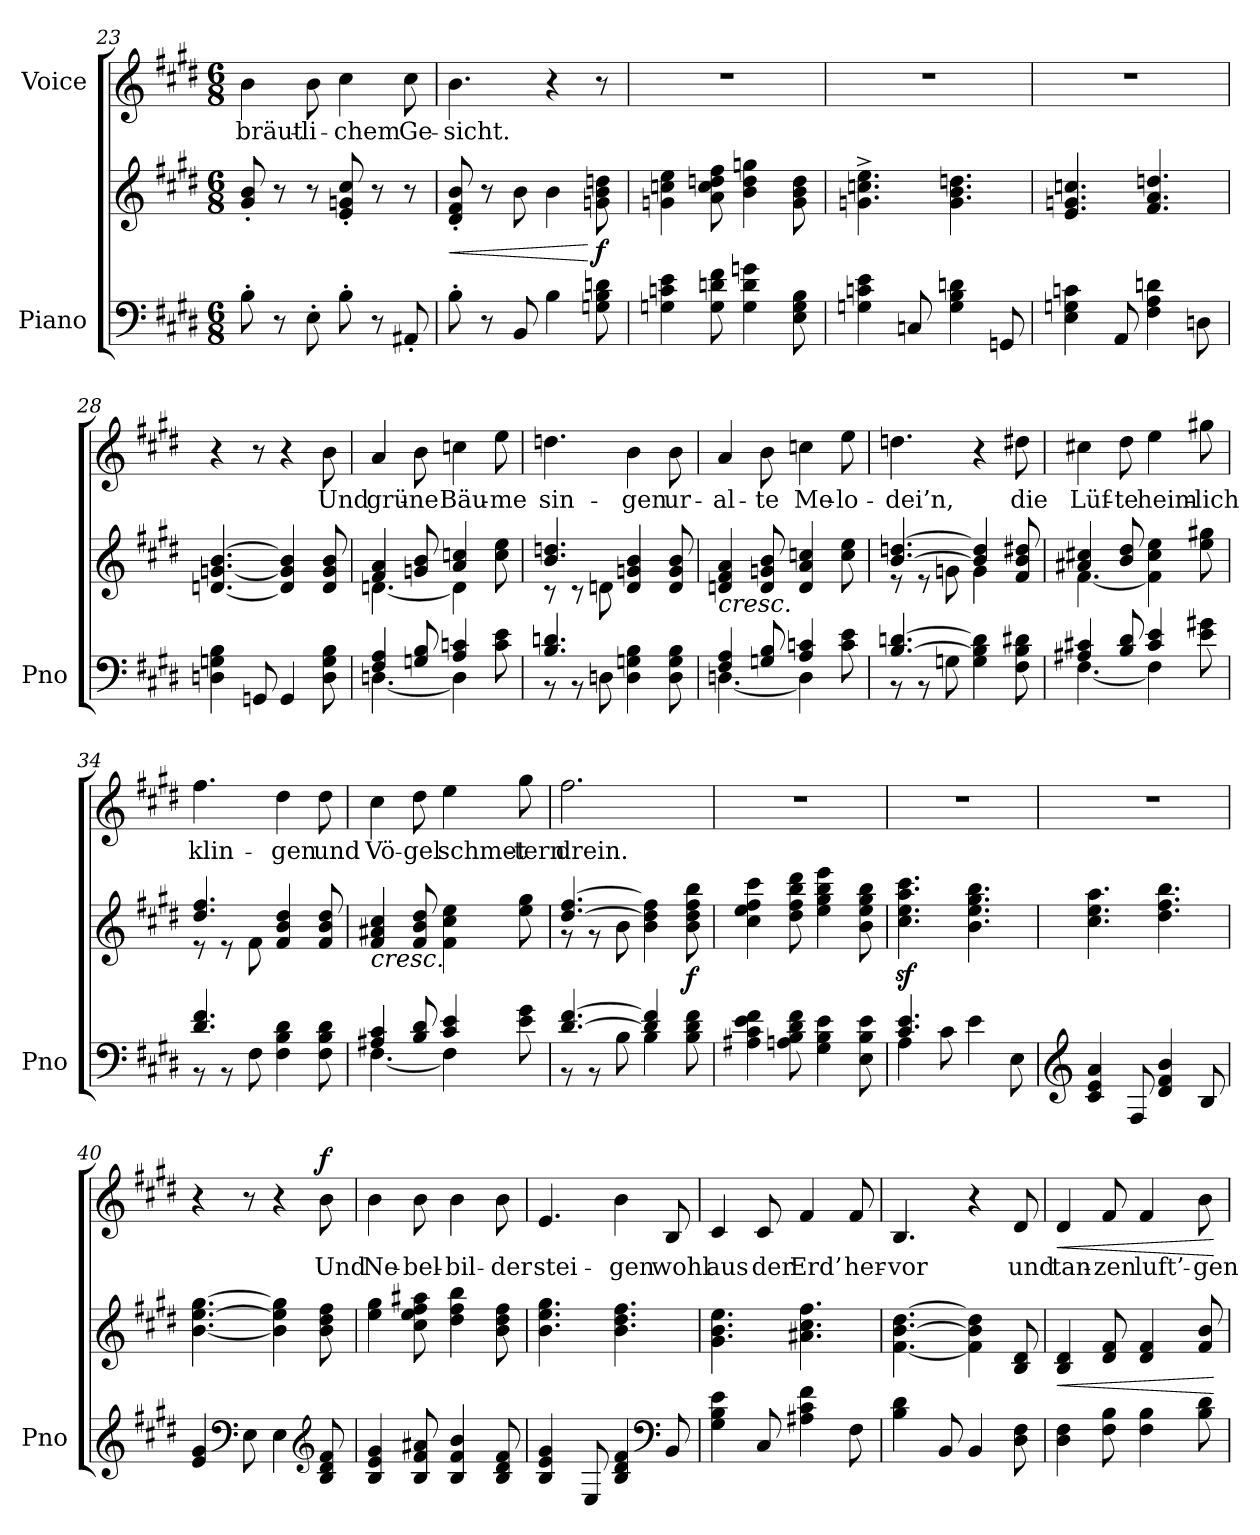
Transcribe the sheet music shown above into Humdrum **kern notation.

**kern	**kern	**dynam	**kern	**text	**dynam
*part2	*part2	*part2	*part1	*part1	*part1
*staff3	*staff2	*staff2/3	*staff1	*staff1	*staff1
*I"Piano	*	*	*I"Voice	*	*
*I'Pno	*	*	*	*	*
*clefF4	*clefG2	*	*clefG2	*	*
*k[f#c#g#d#]	*k[f#c#g#d#]	*	*k[f#c#g#d#]	*	*
*M6/8	*M6/8	*	*M6/8	*	*
=23	=23	=23	=23	=23	=23
!	!	!	!	!LO:LY:b	!
8B'\	8g#/' 8b/'	.	4b\	bräut-	.
8r	8r	.	.	.	.
!	!	!	!	!LO:LY:b	!
8E'\	8r	.	8b\	-li-	.
!	!	!	!	!LO:LY:b	!
8B'\	8e/' 8gn/' 8cc#/'	.	4cc#\	-chem	.
8r	8r	.	.	.	.
!	!	!	!	!LO:LY:b	!
8AA#X'/	8r	.	8cc#\	Ge-	.
=24	=24	=24	=24	=24	=24
!	!	!LO:HP:b	!	!LO:LY:b	!
8B'\	8d#/' 8f#/' 8b/'	<	4.b\	-sicht.	.
8r	8r	.	.	.	.
8BB/	8b\	.	.	.	.
4B\	4b\	.	4r	.	.
!	!	!LO:DY:n=1:b	!	!	!
8Gn\ 8B\ 8dn\	8gn\ 8b\ 8ddn\	[ f	8r	.	.
!!LO:PB:g=z
=25	=25	=25	=25	=25	=25
4Gn\ 4cn\ 4e\	4gn\ 4ccn\ 4ee\	.	2.r	.	.
8G\ 8dn\ 8f#\	8a\ 8cc\ 8ddn\ 8ff#\	.	.	.	.
4G\ 4d\ 4gn\	4b\ 4dd\ 4ggn\	.	.	.	.
8E\ 8G\ 8B\	8g\ 8b\ 8dd\	.	.	.	.
=26	=26	=26	=26	=26	=26
4Gn\ 4cn\ 4e\	4.gn\^ 4.ccn\^ 4.ee\^	.	2.r	.	.
8Cn/	.	.	.	.	.
4G\ 4B\ 4dn\	4.g\ 4.b\ 4.ddn\	.	.	.	.
8GGn/	.	.	.	.	.
=27	=27	=27	=27	=27	=27
4E\ 4Gn\ 4cn\	4.e/ 4.gn/ 4.ccn/	.	2.r	.	.
8AA/	.	.	.	.	.
4F#\ 4A\ 4dn\	4.f#/ 4.a/ 4.ddn/	.	.	.	.
8Dn\	.	.	.	.	.
=28	=28	=28	=28	=28	=28
4Dn\ 4Gn\ 4B\	[4.dn/ [4.gn/ [4.b/	.	4r	.	.
8GGn/	.	.	8r	.	.
4GG/	4d/] 4g/] 4b/]	.	4r	.	.
!	!	!	!	!LO:LY:b	!
8D\ 8G\ 8B\	8d/ 8g/ 8b/	.	8b\	Und	.
=29	=29	=29	=29	=29	=29
*^	*^	*	*	*	*
!	!	!	!	!	!	!LO:LY:b	!
4F#/ 4A/	[4.Dn\	4f#/ 4a/	[4.dn\	.	4a/	grü-	.
!	!	!	!	!	!	!LO:LY:b	!
8Gn/ 8B/	.	8gn/ 8b/	.	.	8b\	-ne	.
!	!	!	!	!	!	!LO:LY:b	!
4A/ 4cn/	4D\]	4a/ 4ccn/	4d\]	.	4ccn\	Bäu-	.
!	!	!	!	!	!	!LO:LY:b	!
8c\ 8e\	8ryy	8cc\ 8ee\	8ryy	.	8ee\	-me	.
=30	=30	=30	=30	=30	=30	=30	=30
!	!	!	!	!	!	!LO:LY:b	!
4.B/ 4.dn/	8r	4.b/ 4.ddn/	8r	.	4.ddn\	sin-	.
.	8r	.	8r	.	.	.	.
.	8Dn\	.	8dn\	.	.	.	.
!	!	!	!	!	!	!LO:LY:b	!
4D\ 4Gn\ 4B\	4.ryy	4d/ 4gn/ 4b/	4.ryy	.	4b\	-gen	.
!	!	!	!	!	!	!LO:LY:b	!
8D\ 8G\ 8B\	.	8d/ 8g/ 8b/	.	.	8b\	ur-	.
*	*	*v	*v	*	*	*	*
!!LO:LB:g=z
=31	=31	=31	=31	=31	=31	=31
!	!	!LO:TX:b:i:t=cresc.	!	!	!	!
!	!	!	!	!	!LO:LY:b	!
4F#/ 4A/	[4.Dn\	4dn/ 4f#/ 4a/	.	4a/	-al-	.
!	!	!	!	!	!LO:LY:b	!
8Gn/ 8B/	.	8d/ 8gn/ 8b/	.	8b\	-te	.
!	!	!	!	!	!LO:LY:b	!
4A/ 4cn/	4D\]	4d/ 4a/ 4ccn/	.	4ccn\	Me-	.
!	!	!	!	!	!LO:LY:b	!
8c\ 8e\	8ryy	8cc\ 8ee\	.	8ee\	-lo-	.
=32	=32	=32	=32	=32	=32	=32
*	*	*^	*	*	*	*
!	!	!	!	!	!	!LO:LY:b	!
[4.B/ [4.dn/	8r	[4.b/ [4.ddn/	8r	.	4.ddn\	-dei’n,	.
.	8r	.	8r	.	.	.	.
.	8Gn\	.	8gn\	.	.	.	.
4G\ 4B\] 4d\]	4.ryy	4b/] 4dd/]	4g\	.	4r	.	.
!	!	!	!	!	!	!LO:LY:b	!
8F#\ 8B\ 8d#X\	.	8f#/ 8b/ 8dd#X/	8ryy	.	8dd#X\	die	.
=33	=33	=33	=33	=33	=33	=33	=33
!	!	!	!	!	!	!LO:LY:b	!
4A#X/ 4c#X/	[4.F#\	4a#X/ 4cc#X/	[4.f#\	.	4cc#X\	Lüf-	.
!	!	!	!	!	!	!LO:LY:b	!
8B/ 8d#/	.	8b/ 8dd#/	.	.	8dd#\	-te	.
!	!	!	!	!	!	!LO:LY:b	!
4c#/ 4e/	4F#\]	4f#\] 4cc#\ 4ee\	4.ryy	.	4ee\	heim-	.
!	!	!	!	!	!	!LO:LY:b	!
8e\ 8g#X\	8ryy	8ee\ 8gg#X\	.	.	8gg#X\	-lich	.
=34	=34	=34	=34	=34	=34	=34	=34
!	!	!	!	!	!	!LO:LY:b	!
4.d#/ 4.f#/	8r	4.dd#/ 4.ff#/	8r	.	4.ff#\	klin-	.
.	8r	.	8r	.	.	.	.
.	8F#\	.	8f#\	.	.	.	.
!	!	!	!	!	!	!LO:LY:b	!
4F#\ 4B\ 4d#\	4.ryy	4f#/ 4b/ 4dd#/	4.ryy	.	4dd#\	-gen	.
!	!	!	!	!	!	!LO:LY:b	!
8F#\ 8B\ 8d#\	.	8f#/ 8b/ 8dd#/	.	.	8dd#\	und	.
*	*	*v	*v	*	*	*	*
=35	=35	=35	=35	=35	=35	=35
!	!	!LO:TX:b:i:t=cresc.	!	!	!	!
!	!	!	!	!	!LO:LY:b	!
4A#X/ 4c#/	[4.F#\	4f#/ 4a#X/ 4cc#/	.	4cc#\	Vö-	.
!	!	!	!	!	!LO:LY:b	!
8B/ 8d#/	.	8f#/ 8b/ 8dd#/	.	8dd#\	-gel	.
!	!	!	!	!	!LO:LY:b	!
4c#/ 4e/	4F#\]	4f#\ 4cc#\ 4ee\	.	4ee\	schmet-	.
!	!	!	!	!	!LO:LY:b	!
8e\ 8g#\	8ryy	8ee\ 8gg#\	.	8gg#\	-tern	.
=36	=36	=36	=36	=36	=36	=36
*	*	*^	*	*	*	*
!	!	!	!	!	!	!LO:LY:b	!
[4.d#/ [4.f#/	8r	[4.dd#/ [4.ff#/	8r	.	2.ff#\	drein.	.
.	8r	.	8r	.	.	.	.
.	8B\	.	8b\	.	.	.	.
4d#/] 4f#/]	4B\	4b\ 4dd#\] 4ff#\]	4.ryy	.	.	.	.
!	!	!	!	!LO:DY:b	!	!	!
8B\ 8d#\ 8f#\	8ryy	8b\ 8dd#\ 8ff#\ 8bb\	.	f	.	.	.
*v	*v	*	*	*	*	*	*
*	*v	*v	*	*	*	*
!!LO:LB:g=z
=37	=37	=37	=37	=37	=37
4A#X\ 4c#\ 4e\ 4f#\	4cc#\ 4ee\ 4ff#\ 4ccc#\	.	2.r	.	.
8An\ 8B\ 8d#\ 8f#\	8dd#\ 8ff#\ 8bb\ 8ddd#\	.	.	.	.
4G#\ 4B\ 4e\	4ee\ 4gg#\ 4bb\ 4eee\	.	.	.	.
8E\ 8B\ 8e\	8b\ 8ee\ 8gg#\ 8bb\	.	.	.	.
=38	=38	=38	=38	=38	=38
*^	*	*	*	*	*
4.c#/ 4.e/	4A\	4.cc#\z< 4.ee\z< 4.aa\z< 4.ccc#\z<	.	2.r	.	.
.	8c#\	.	.	.	.	.
4e\	4.ryy	4.b\ 4.ee\ 4.gg#\ 4.bb\	.	.	.	.
8E\	.	.	.	.	.	.
*v	*v	*	*	*	*	*
=39	=39	=39	=39	=39	=39
*clefG2	*	*	*	*	*
4c#/ 4e/ 4a/	4.cc#\ 4.ee\ 4.aa\	.	2.r	.	.
8F#/	.	.	.	.	.
4d#/ 4f#/ 4b/	4.dd#\ 4.ff#\ 4.bb\	.	.	.	.
8B/	.	.	.	.	.
=40	=40	=40	=40	=40	=40
4e/ 4g#/	[4.b\ [4.ee\ [4.gg#\	.	4r	.	.
*clefF4	*	*	*	*	*
8E\	.	.	8r	.	.
4E\	4b\] 4ee\] 4gg#\]	.	4r	.	.
*clefG2	*	*	*	*	*
!	!	!	!	!LO:LY:b	!LO:DY:a
8B/ 8d#/ 8f#/	8b\ 8dd#\ 8ff#\	.	8b\	Und	f
=41	=41	=41	=41	=41	=41
!	!	!	!	!LO:LY:b	!
4B/ 4e/ 4g#/	4ee\ 4gg#\	.	4b\	Ne-	.
!	!	!	!	!LO:LY:b	!
8B/ 8f#/ 8a#X/	8cc#\ 8ee\ 8ff#\ 8aa#X\	.	8b\	-bel-	.
!	!	!	!	!LO:LY:b	!
4B/ 4f#/ 4b/	4dd#\ 4ff#\ 4bb\	.	4b\	-bil-	.
!	!	!	!	!LO:LY:b	!
8B/ 8d#/ 8f#/	8b\ 8dd#\ 8ff#\	.	8b\	-der	.
=42	=42	=42	=42	=42	=42
!	!	!	!	!LO:LY:b	!
4B/ 4e/ 4g#/	4.b\ 4.ee\ 4.gg#\	.	4.e/	stei-	.
8E/	.	.	.	.	.
!	!	!	!	!LO:LY:b	!
4B/ 4d#/ 4f#/	4.b\ 4.dd#\ 4.ff#\	.	4b\	-gen	.
*clefF4	*	*	*	*	*
!	!	!	!	!LO:LY:b	!
8BB/	.	.	8B/	wohl	.
!!LO:LB:g=z
=43	=43	=43	=43	=43	=43
!	!	!	!	!LO:LY:b	!
4G#\ 4B\ 4e\	4.g#\ 4.b\ 4.ee\	.	4c#/	aus	.
!	!	!	!	!LO:LY:b	!
8C#/	.	.	8c#/	der	.
!	!	!	!	!LO:LY:b	!
4A#X\ 4c#\ 4f#\	4.a#X\ 4.cc#\ 4.ff#\	.	4f#/	Erd’	.
!	!	!	!	!LO:LY:b	!
8F#\	.	.	8f#/	her-	.
=44	=44	=44	=44	=44	=44
!	!	!	!	!LO:LY:b	!
4B\ 4d#\	[4.f#\ [4.b\ [4.dd#\	.	4.B/	-vor	.
8BB/	.	.	.	.	.
4BB/	4f#\] 4b\] 4dd#\]	.	4r	.	.
!	!	!	!	!LO:LY:b	!
8D#\ 8F#\	8B/ 8d#/	.	8d#/	und	.
=45	=45	=45	=45	=45	=45
!	!	!LO:HP:b	!	!LO:LY:b	!LO:HP:b
4D#\ 4F#\	4B/ 4d#/	<	4d#/	tan-	<
!	!	!	!	!LO:LY:b	!
8F#\ 8B\	8d#/ 8f#/	.	8f#/	-zen	.
!	!	!	!	!LO:LY:b	!
4F#\ 4B\	4d#/ 4f#/	.	4f#/	luft’-	.
!	!	!	!	!LO:LY:b	!
8B\ 8d#\	8f#/ 8b/	.	8b\	-gen	.
.	.	[	.	.	[
=	=	=	=	=	=
*-	*-	*-	*-	*-	*-
